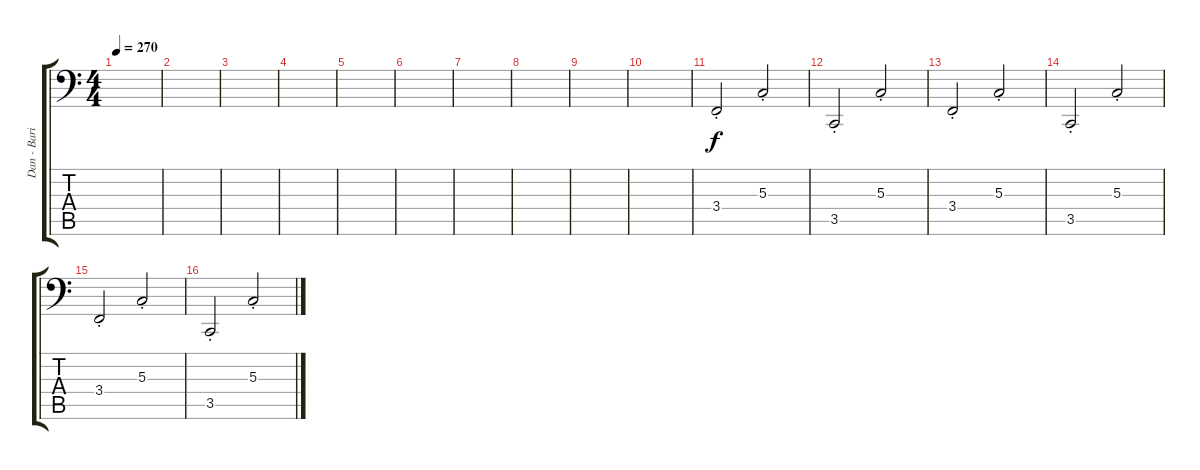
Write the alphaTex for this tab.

\track ("Dan - Bari Sax" "Dan - Bari") {instrument baritonesax}
\staff {score tabs}
\tuning (E3 B2 G2 D2 A1 E1) {hide}
\ts (4 4)
\tempo 270
\clef f4
\ks c
|
|
|
|
|
|
|
|
|
|
3.4{st}.2 5.3{st}.2 |
3.5{st}.2 5.3{st}.2 |
3.4{st}.2 5.3{st}.2 |
3.5{st}.2 5.3{st}.2 |
3.4{st}.2 5.3{st}.2 |
3.5{st}.2 5.3{st}.2
